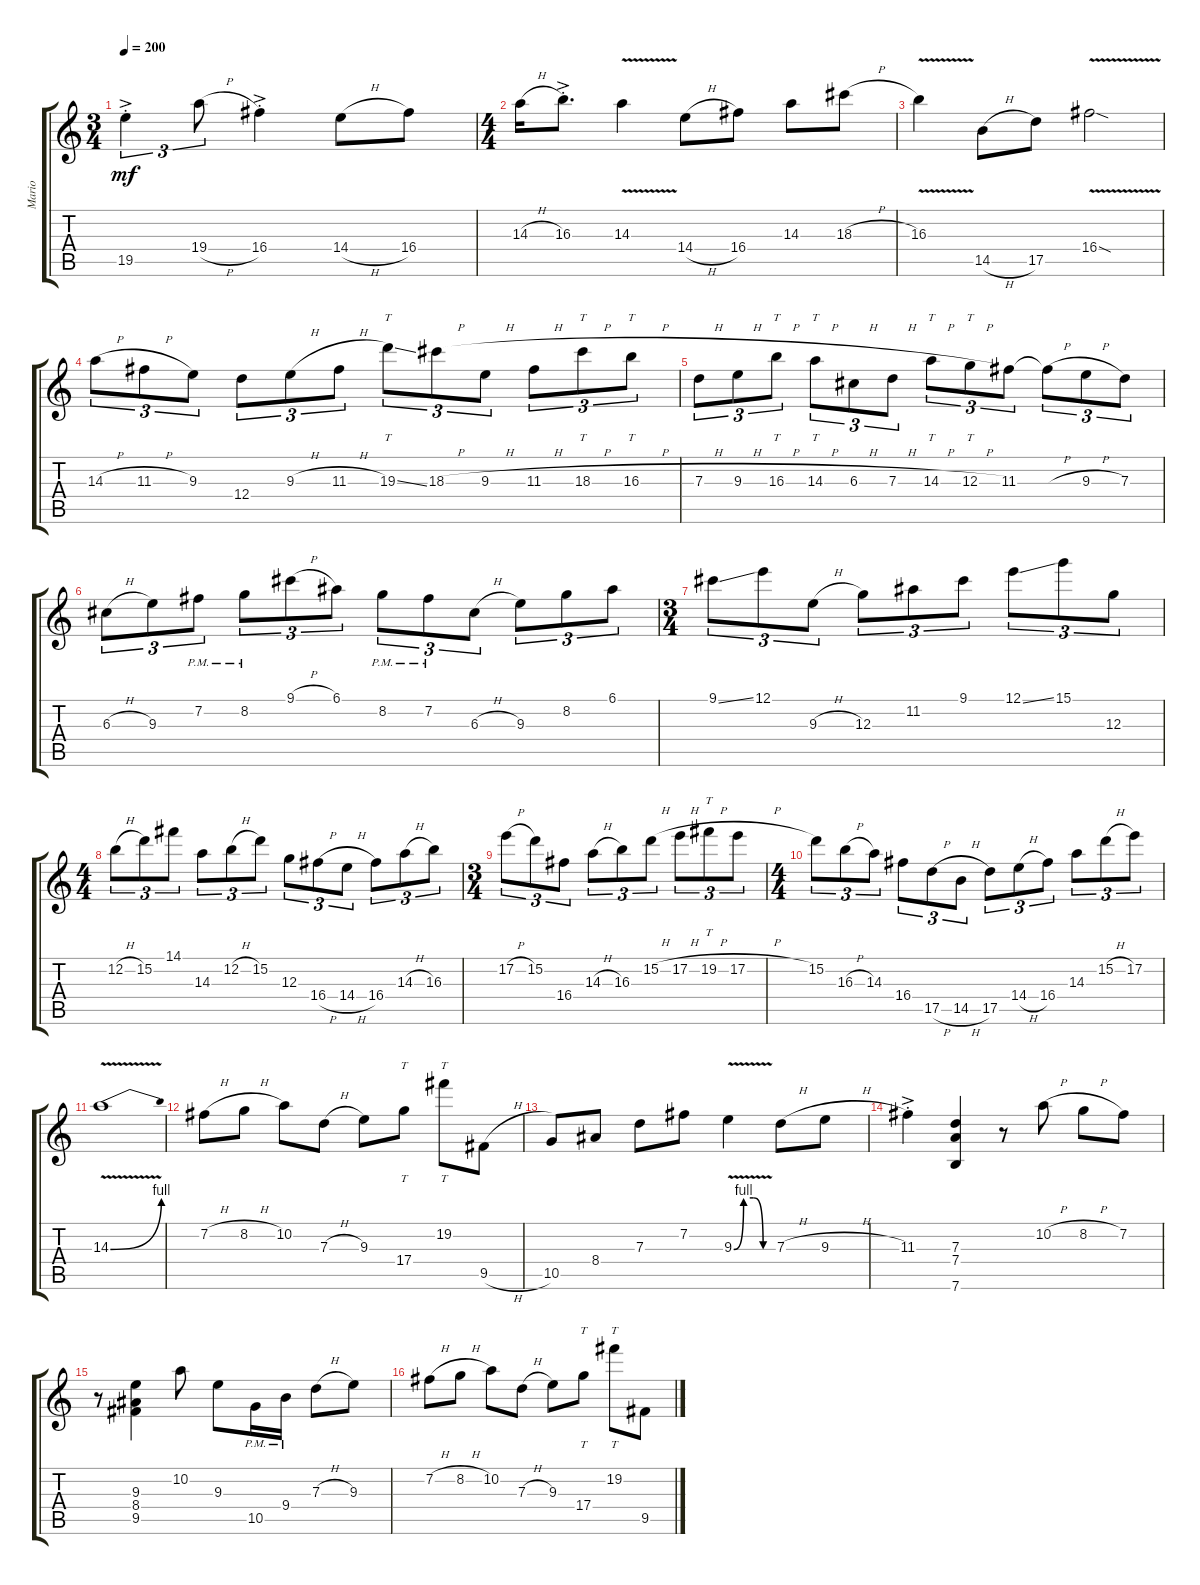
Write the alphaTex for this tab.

\track ("Mario" "Mario") {instrument electricguitarclean}
\staff {score tabs}
\tuning (E4 B3 G3 D3 A2 E2) {hide}
\ts (3 4)
\tempo 200
\clef g2
\ks c
19.5{ac st}.4{tu (3 2) dy mf} 19.4{h}.8{tu (3 2)} 16.4{ac st}.4 14.4{h}.8 16.4.8 |
\ts (4 4)
14.3{h}.16 16.3{ac st}.8{d} 14.3{v}.4 14.4{h}.8 16.4.8 14.3.8 18.3{h}.8 |
16.3{v}.4 14.5{h}.8 17.5.8 16.4{v sod}.2 |
14.3{h}.8{tu (3 2)} 11.3{h}.8{tu (3 2)} 9.3.8{tu (3 2)} 12.4.8{tu (3 2)} 9.3{h}.8{tu (3 2)} 11.3{h}.8{tu (3 2)} 19.3{ss}.8{tt tu (3 2)} 18.3{h}.8{tu (3 2)} 9.3{h}.8{tu (3 2)} 11.3{h}.8{tu (3 2)} 18.3{h}.8{tt tu (3 2)} 16.3{h}.8{tt tu (3 2)} |
7.3{h}.8{tu (3 2)} 9.3{h}.8{tu (3 2)} 16.3{h}.8{tt tu (3 2)} 14.3{h}.8{tt tu (3 2)} 6.3{h}.8{tu (3 2)} 7.3{h}.8{tu (3 2)} 14.3{h}.8{tt tu (3 2)} 12.3{h}.8{tt tu (3 2)} 11.3.8{tu (3 2)} 11.3{h t}.8{tu (3 2)} 9.3{h}.8{tu (3 2)} 7.3.8{tu (3 2)} |
6.3{h}.8{tu (3 2)} 9.3.8{tu (3 2)} 7.2{pm}.8{tu (3 2)} 8.2{pm}.8{tu (3 2)} 9.1{h}.8{tu (3 2)} 6.1.8{tu (3 2)} 8.2{pm}.8{tu (3 2)} 7.2{pm}.8{tu (3 2)} 6.3{h}.8{tu (3 2)} 9.3.8{tu (3 2)} 8.2.8{tu (3 2)} 6.1.8{tu (3 2)} |
\ts (3 4)
9.1{ss}.8{tu (3 2)} 12.1.8{tu (3 2)} 9.3{h}.8{tu (3 2)} 12.3.8{tu (3 2)} 11.2.8{tu (3 2)} 9.1.8{tu (3 2)} 12.1{ss}.8{tu (3 2)} 15.1.8{tu (3 2)} 12.3.8{tu (3 2)} |
\ts (4 4)
12.2{h}.8{tu (3 2)} 15.2.8{tu (3 2)} 14.1.8{tu (3 2)} 14.3.8{tu (3 2)} 12.2{h}.8{tu (3 2)} 15.2.8{tu (3 2)} 12.3.8{tu (3 2)} 16.4{h}.8{tu (3 2)} 14.4{h}.8{tu (3 2)} 16.4.8{tu (3 2)} 14.3{h}.8{tu (3 2)} 16.3.8{tu (3 2)} |
\ts (3 4)
17.2{h}.8{tu (3 2)} 15.2.8{tu (3 2)} 16.4.8{tu (3 2)} 14.3{h}.8{tu (3 2)} 16.3.8{tu (3 2)} 15.2{h}.8{tu (3 2)} 17.2{h}.8{tu (3 2)} 19.2{h}.8{tt tu (3 2)} 17.2{h}.8{tu (3 2)} |
\ts (4 4)
15.2.8{tu (3 2)} 16.3{h}.8{tu (3 2)} 14.3.8{tu (3 2)} 16.4.8{tu (3 2)} 17.5{h}.8{tu (3 2)} 14.5{h}.8{tu (3 2)} 17.5.8{tu (3 2)} 14.4{h}.8{tu (3 2)} 16.4.8{tu (3 2)} 14.3.8{tu (3 2)} 15.2{h}.8{tu (3 2)} 17.2.8{tu (3 2)} |
14.3{be (bend 0 0 60 4) v}.1 |
7.2{h}.8 8.2{h}.8 10.2.8 7.3{h}.8 9.3.8 17.4.8{tt} 19.2.8{tt} 9.5{h}.8 |
10.5.8 8.4.8 7.3.8 7.2.8 9.3{be (custom 0 0 15 4 30 4 45 0 60 0) v}.4 7.3{h}.8 9.3{h}.8 |
11.3{ac st}.4 (7.3 7.4 7.6).4 r.8 10.2{h}.8 8.2{h}.8 7.2.8 |
r.8 (9.3 8.4 9.5).4 10.2.8 9.3.8 10.5{pm}.16 9.4{pm}.16 7.3{h}.8 9.3.8 |
7.2{h}.8 8.2{h}.8 10.2.8 7.3{h}.8 9.3.8 17.4.8{tt} 19.2.8{tt} 9.5{h}.8
